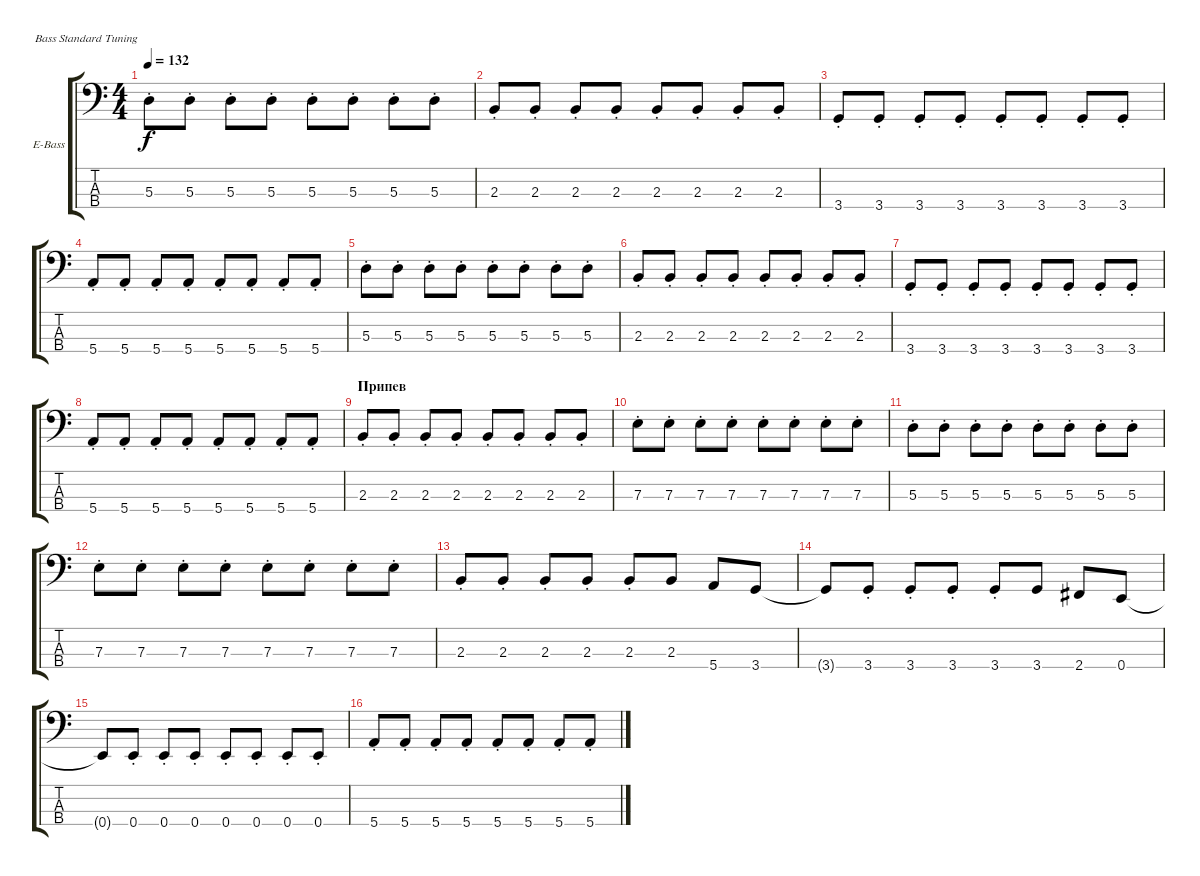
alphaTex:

\defaultSystemsLayout 4
\bracketExtendMode groupsimilarinstruments
\firstSystemTrackNameOrientation horizontal
\otherSystemsTrackNameOrientation horizontal
\track ("Electric Bass" "E-Bass") {instrument electricbassfinger}
\staff {score tabs}
\tuning (G2 D2 A1 E1)
\ts (4 4)
\tempo 132
\clef f4
\ks c
5.3{st}.8{dy f} 5.3{st}.8 5.3{st}.8 5.3{st}.8 5.3{st}.8 5.3{st}.8 5.3{st}.8 5.3{st}.8 |
2.3{st}.8 2.3{st}.8 2.3{st}.8 2.3{st}.8 2.3{st}.8 2.3{st}.8 2.3{st}.8 2.3{st}.8 |
3.4{st}.8 3.4{st}.8 3.4{st}.8 3.4{st}.8 3.4{st}.8 3.4{st}.8 3.4{st}.8 3.4{st}.8 |
5.4{st}.8 5.4{st}.8 5.4{st}.8 5.4{st}.8 5.4{st}.8 5.4{st}.8 5.4{st}.8 5.4{st}.8 |
5.3{st}.8 5.3{st}.8 5.3{st}.8 5.3{st}.8 5.3{st}.8 5.3{st}.8 5.3{st}.8 5.3{st}.8 |
2.3{st}.8 2.3{st}.8 2.3{st}.8 2.3{st}.8 2.3{st}.8 2.3{st}.8 2.3{st}.8 2.3{st}.8 |
3.4{st}.8 3.4{st}.8 3.4{st}.8 3.4{st}.8 3.4{st}.8 3.4{st}.8 3.4{st}.8 3.4{st}.8 |
5.4{st}.8 5.4{st}.8 5.4{st}.8 5.4{st}.8 5.4{st}.8 5.4{st}.8 5.4{st}.8 5.4{st}.8 |
\section ("" "Припев")
2.3{st}.8 2.3{st}.8 2.3{st}.8 2.3{st}.8 2.3{st}.8 2.3{st}.8 2.3{st}.8 2.3{st}.8 |
7.3{st}.8 7.3{st}.8 7.3{st}.8 7.3{st}.8 7.3{st}.8 7.3{st}.8 7.3{st}.8 7.3{st}.8 |
5.3{st}.8 5.3{st}.8 5.3{st}.8 5.3{st}.8 5.3{st}.8 5.3{st}.8 5.3{st}.8 5.3{st}.8 |
7.3{st}.8 7.3{st}.8 7.3{st}.8 7.3{st}.8 7.3{st}.8 7.3{st}.8 7.3{st}.8 7.3{st}.8 |
2.3{st}.8 2.3{st}.8 2.3{st}.8 2.3{st}.8 2.3{st}.8 2.3.8 5.4.8 3.4.8 |
3.4{t}.8 3.4{st}.8 3.4{st}.8 3.4{st}.8 3.4{st}.8 3.4.8 2.4.8 0.4.8 |
0.4{t}.8 0.4{st}.8 0.4{st}.8 0.4{st}.8 0.4{st}.8 0.4{st}.8 0.4{st}.8 0.4{st}.8 |
5.4{st}.8 5.4{st}.8 5.4{st}.8 5.4{st}.8 5.4{st}.8 5.4{st}.8 5.4{st}.8 5.4{st}.8
